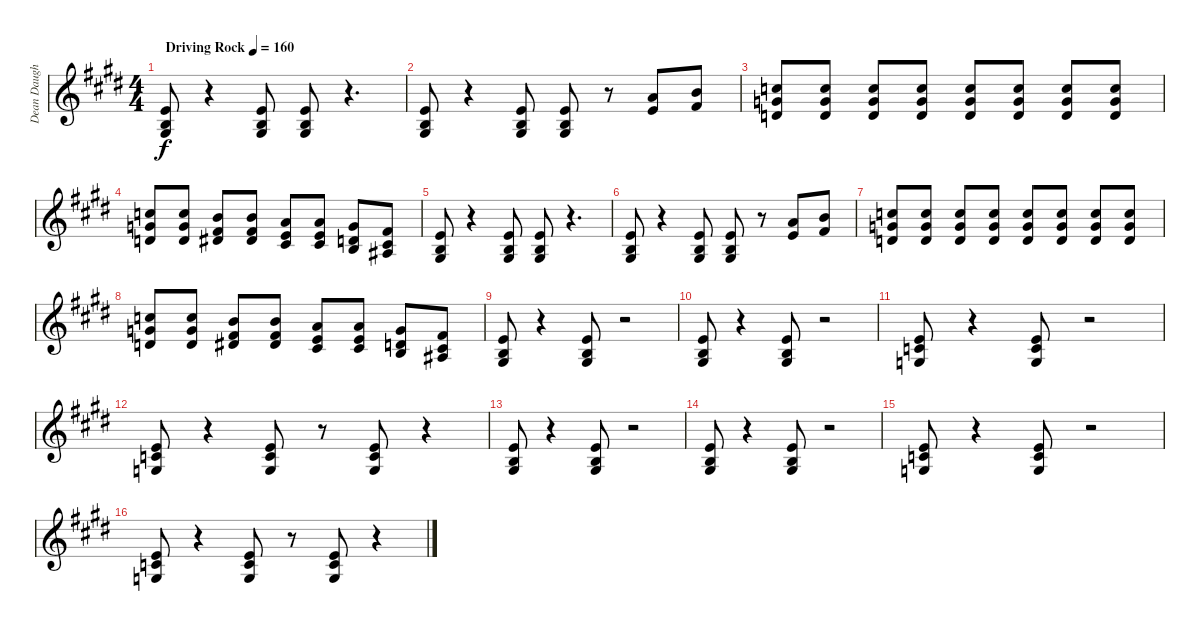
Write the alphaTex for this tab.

\track ("Dean Daughtry Keyboards RH" "Dean Daugh") {instrument honkytonkpiano}
\staff {score}
\tuning (E4 B3 G3 D3 A2 E2) {hide}
\ts (4 4)
\tempo (160 "Driving Rock")
\clef g2
\ks e
(0.1 0.2 1.3).8{dy f instrument honkytonkpiano} r.4 (0.1 0.2 1.3).8 (0.1 0.2 1.3).8 r.4{d} |
(0.1 0.2 1.3).8 r.4 (0.1 0.2 1.3).8 (0.1 0.2 1.3).8 r.8 (5.1 5.2).8 (7.1 7.2).8 |
(8.1 8.2 7.3).8 (8.1 8.2 7.3).8 (8.1 8.2 7.3).8 (8.1 8.2 7.3).8 (8.1 8.2 7.3).8 (8.1 8.2 7.3).8 (8.1 8.2 7.3).8 (8.1 8.2 7.3).8 |
(8.1 8.2 7.3).8 (8.1 8.2 7.3).8 (7.1 7.2 8.3).8 (7.1 7.2 8.3).8 (5.1 5.2 6.3).8 (5.1 5.2 6.3).8 (3.1 3.2 4.3).8 (2.1 2.2 3.3).8 |
(0.1 0.2 1.3).8 r.4 (0.1 0.2 1.3).8 (0.1 0.2 1.3).8 r.4{d} |
(0.1 0.2 1.3).8 r.4 (0.1 0.2 1.3).8 (0.1 0.2 1.3).8 r.8 (5.1 5.2).8 (7.1 7.2).8 |
(8.1 8.2 7.3).8 (8.1 8.2 7.3).8 (8.1 8.2 7.3).8 (8.1 8.2 7.3).8 (8.1 8.2 7.3).8 (8.1 8.2 7.3).8 (8.1 8.2 7.3).8 (8.1 8.2 7.3).8 |
(8.1 8.2 7.3).8 (8.1 8.2 7.3).8 (7.1 7.2 8.3).8 (7.1 7.2 8.3).8 (5.1 5.2 6.3).8 (5.1 5.2 6.3).8 (3.1 3.2 4.3).8 (2.1 2.2 3.3).8 |
(0.1 0.2 1.3).8 r.4 (0.1 0.2 1.3).8 r.2 |
(0.1 0.2 1.3).8 r.4 (0.1 0.2 1.3).8 r.2 |
(0.1 1.2 0.3).8 r.4 (0.1 1.2 0.3).8 r.2 |
(0.1 1.2 0.3).8 r.4 (0.1 1.2 0.3).8 r.8 (0.1 1.2 0.3).8 r.4 |
(0.1 0.2 1.3).8 r.4 (0.1 0.2 1.3).8 r.2 |
(0.1 0.2 1.3).8 r.4 (0.1 0.2 1.3).8 r.2 |
(0.1 1.2 0.3).8 r.4 (0.1 1.2 0.3).8 r.2 |
(0.1 1.2 0.3).8 r.4 (0.1 1.2 0.3).8 r.8 (0.1 1.2 0.3).8 r.4
